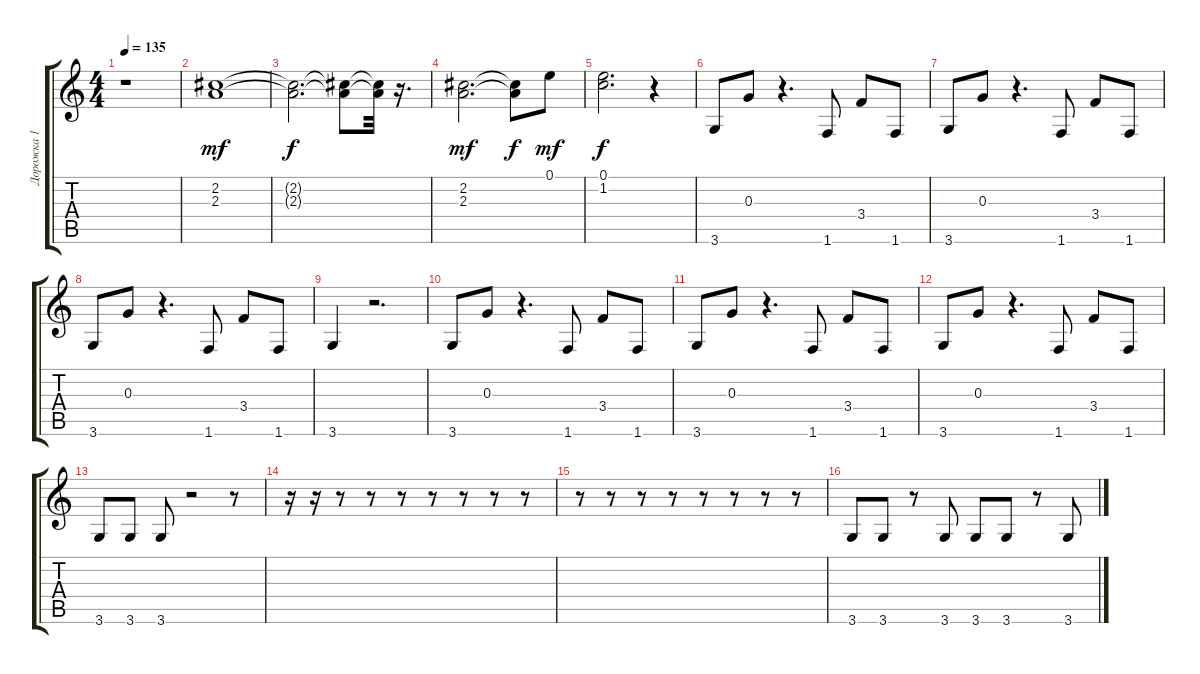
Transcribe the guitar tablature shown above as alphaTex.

\track ("Дорожка 1" "Дорожка 1") {instrument distortionguitar}
\staff {score tabs}
\tuning (E4 B3 G3 D3 A2 E2) {hide}
\ts (4 4)
\tempo 135
\clef g2
\ks c
r.1{dy f} |
(2.2 2.3).1{dy mf volume 13} |
(2.2{t} 2.3{t}).2{d dy f} (2.2{t} 2.3{t}).8 (2.2{t} 2.3{t}).32 r.16{d} |
(2.2 2.3).2{d dy mf volume 9} (2.2{t} 2.3{t}).8{dy f} 0.1.8{dy mf volume 6} |
(0.1 1.2).2{d dy f volume 6} r.4 |
3.6.8{volume 14} 0.3.8 r.4{d} 1.6.8 3.4.8{volume 14} 1.6.8{volume 14} |
3.6.8 0.3.8 r.4{d} 1.6.8 3.4.8 1.6.8 |
3.6.8 0.3.8 r.4{d} 1.6.8 3.4.8 1.6.8 |
3.6.4 r.2{d} |
3.6.8 0.3.8 r.4{d} 1.6.8 3.4.8 1.6.8 |
3.6.8 0.3.8 r.4{d} 1.6.8 3.4.8 1.6.8 |
3.6.8 0.3.8 r.4{d} 1.6.8 3.4.8 1.6.8 |
3.6.8 3.6.8 3.6.8 r.2 r.8 |
r.16 r.16 r.8 r.8 r.8 r.8 r.8 r.8 r.8 |
r.8 r.8 r.8 r.8 r.8 r.8 r.8 r.8 |
3.6.8 3.6.8 r.8 3.6.8 3.6.8 3.6.8 r.8 3.6.8
